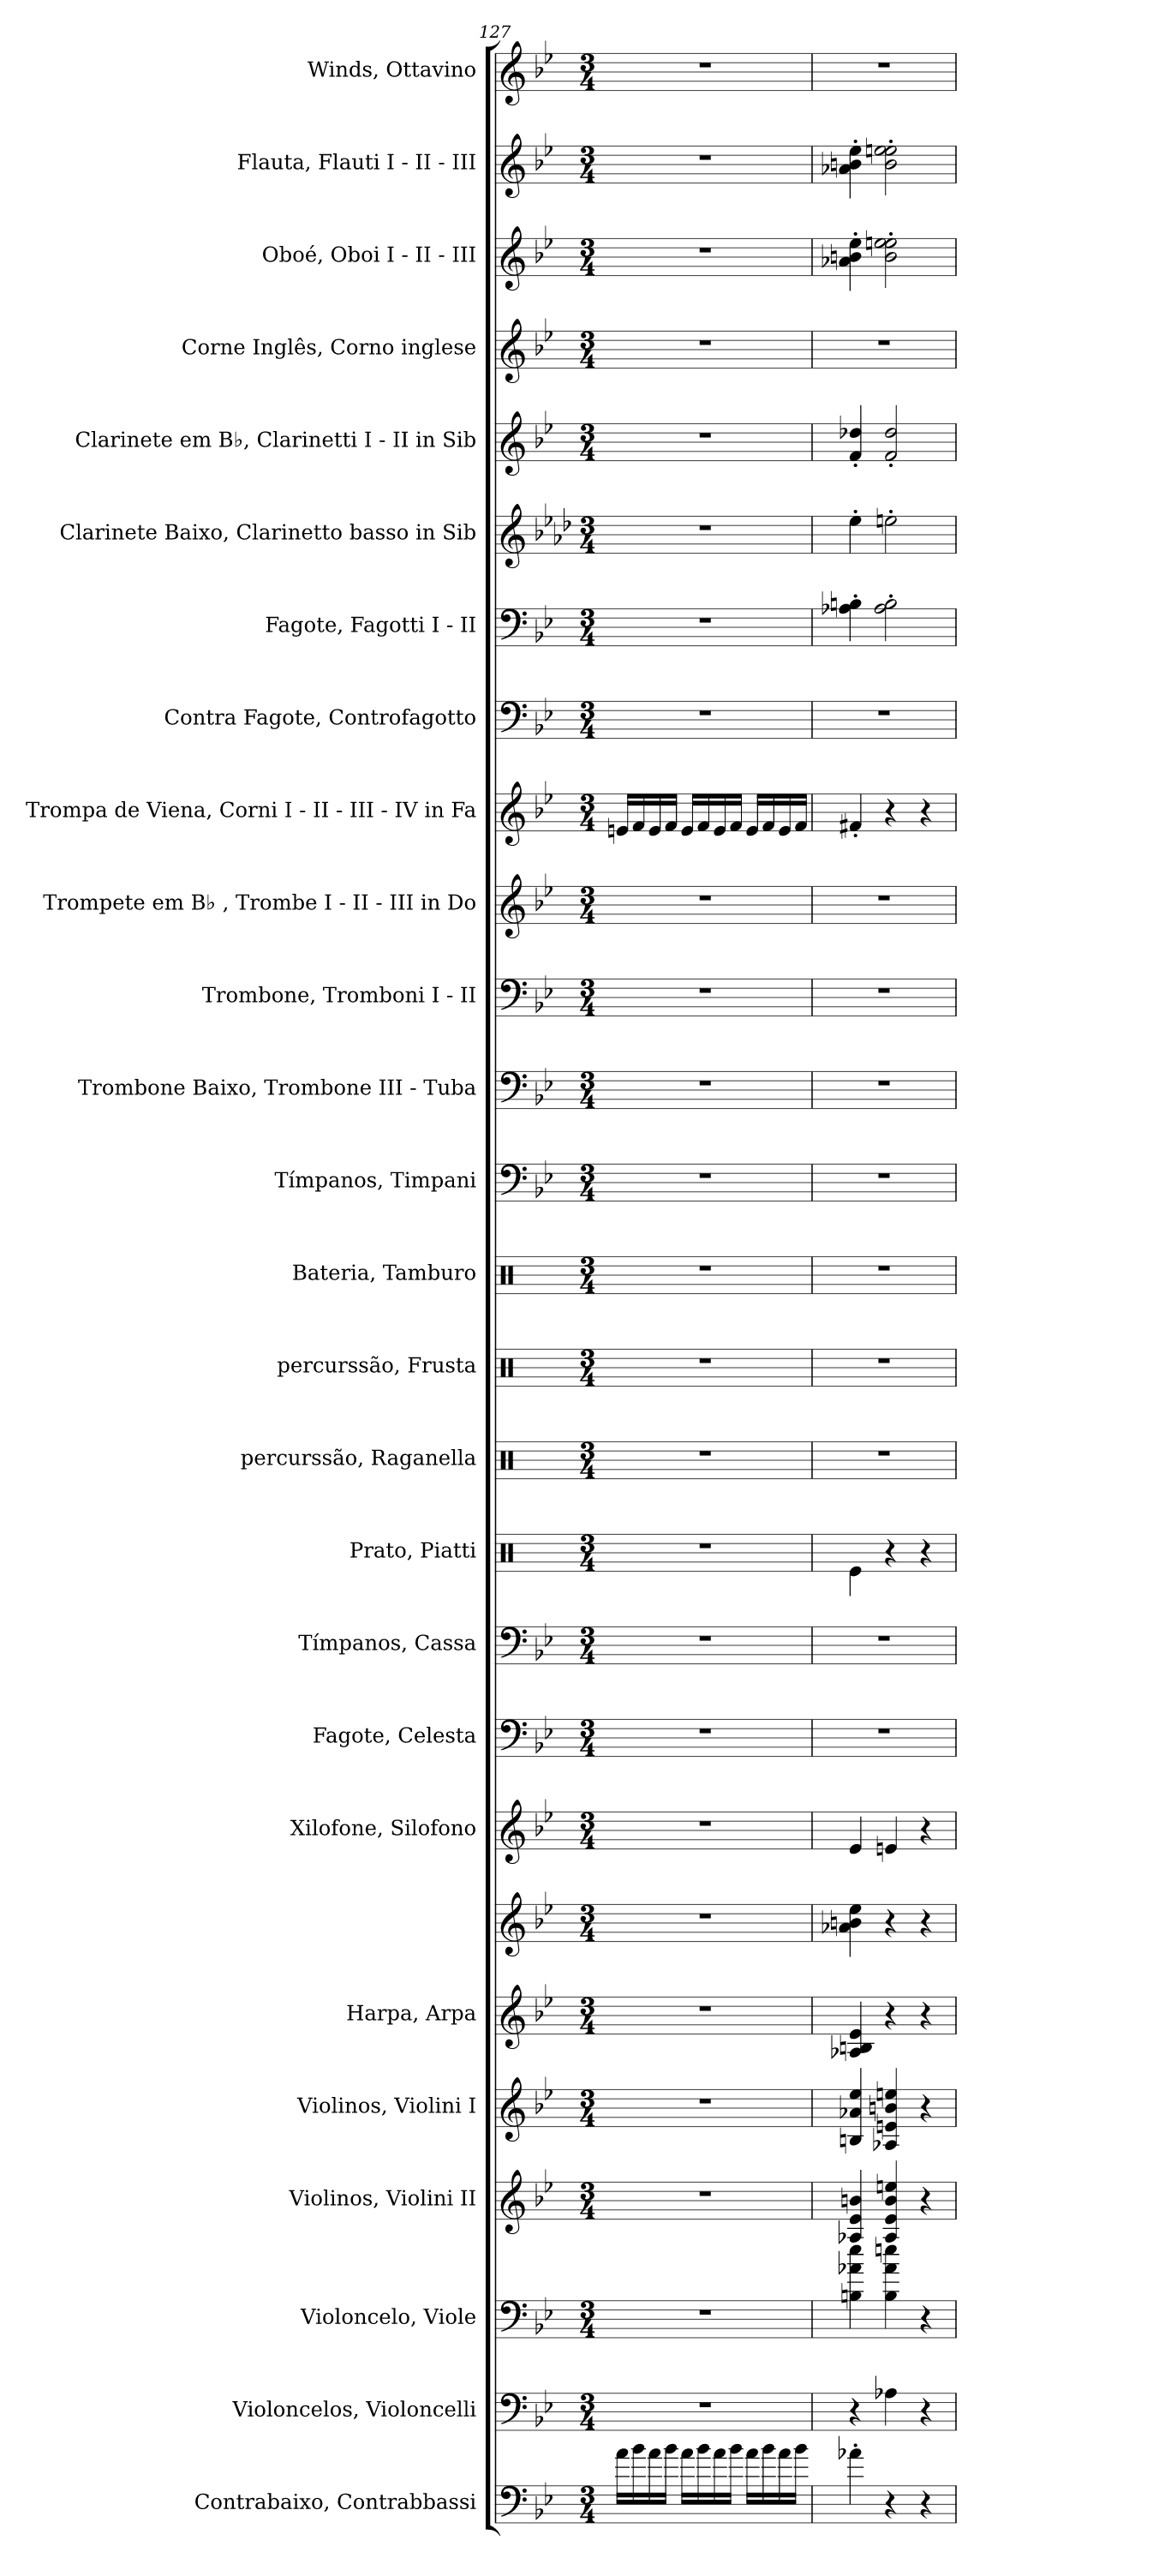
**kern	**kern	**kern	**kern	**kern	**kern	**kern	**kern	**kern	**kern	**kern	**kern	**kern	**kern	**kern	**kern	**kern	**kern	**kern	**kern	**kern	**kern	**kern	**kern	**kern	**kern	**kern
*part26	*part25	*part24	*part23	*part22	*part21	*part21	*part20	*part19	*part18	*part17	*part16	*part15	*part14	*part13	*part12	*part11	*part10	*part9	*part8	*part7	*part6	*part5	*part4	*part3	*part2	*part1
*staff27	*staff26	*staff25	*staff24	*staff23	*staff22	*staff21	*staff20	*staff19	*staff18	*staff17	*staff16	*staff15	*staff14	*staff13	*staff12	*staff11	*staff10	*staff9	*staff8	*staff7	*staff6	*staff5	*staff4	*staff3	*staff2	*staff1
*I"Contrabaixo, Contrabbassi	*I"Violoncelos, Violoncelli	*I"Violoncelo, Viole	*I"Violinos, Violini II	*I"Violinos, Violini I	*I"Harpa, Arpa	*	*I"Xilofone, Silofono	*I"Fagote, Celesta	*I"Tímpanos, Cassa	*I"Prato, Piatti	*I"percurssão, Raganella	*I"percurssão, Frusta	*I"Bateria, Tamburo	*I"Tímpanos, Timpani	*I"Trombone Baixo, Trombone III - Tuba	*I"Trombone, Tromboni I - II	*I"Trompete em B♭ , Trombe I - II - III in Do	*I"Trompa de Viena, Corni I - II - III - IV in Fa	*I"Contra Fagote, Controfagotto	*I"Fagote, Fagotti I - II	*I"Clarinete Baixo, Clarinetto basso in Sib	*I"Clarinete em B♭, Clarinetti I - II in Sib	*I"Corne Inglês, Corno inglese	*I"Oboé, Oboi I - II - III	*I"Flauta, Flauti I - II - III	*I"Winds, Ottavino
*I'Cb.	*I'Vcs.	*I'Vc.	*I'Vno.	*I'Vno.	*I'Hpa.	*	*I'Xil.	*I'Fg.	*	*I'Prt.	*I'Perc.	*I'Perc.	*	*I'Timp.	*I'Tbn. B.	*I'Tbn.	*I'Tp. B♭	*	*I'Ct. Fg.	*I'Fg.	*I'Cl. B.	*I'Cl. B♭	*I'C. I.	*I'Ob.	*I'Fl.	*I'Wi.
!!LO:PB:g=z
*clefF4	*clefF4	*clefF4	*clefG2	*clefG2	*clefG2	*clefG2	*clefG2	*clefF4	*clefF4	*clefX	*clefX	*clefX	*clefX	*clefF4	*clefF4	*clefF4	*clefG2	*clefG2	*clefF4	*clefF4	*clefG2	*clefG2	*clefG2	*clefG2	*clefG2	*clefG2
*ITrd7c12	*	*	*	*	*	*	*ITrd-7c-12	*	*	*	*	*	*	*	*	*	*ITrd1c2	*ITrd4c7	*ITrd7c12	*	*ITrd8c14	*ITrd1c2	*ITrd4c7	*	*	*
*k[b-e-]	*k[b-e-]	*k[b-e-]	*k[b-e-]	*k[b-e-]	*k[b-e-]	*k[b-e-]	*k[b-e-]	*k[b-e-]	*k[b-e-]	*k[]	*k[]	*k[]	*k[]	*k[b-e-]	*k[b-e-]	*k[b-e-]	*k[b-e-a-d-]	*k[b-e-a-]	*k[b-e-]	*k[b-e-]	*k[b-e-a-d-]	*k[b-e-a-d-]	*k[b-e-a-]	*k[b-e-]	*k[b-e-]	*k[b-e-]
*M3/4	*M3/4	*M3/4	*M3/4	*M3/4	*M3/4	*M3/4	*M3/4	*M3/4	*M3/4	*M3/4	*M3/4	*M3/4	*M3/4	*M3/4	*M3/4	*M3/4	*M3/4	*M3/4	*M3/4	*M3/4	*M3/4	*M3/4	*M3/4	*M3/4	*M3/4	*M3/4
=127	=127	=127	=127	=127	=127	=127	=127	=127	=127	=127	=127	=127	=127	=127	=127	=127	=127	=127	=127	=127	=127	=127	=127	=127	=127	=127
16A\LL	2.r	2.r	2.r	2.r	2.r	2.r	2.r	2.r	2.r	2.r	2.r	2.r	2.r	2.r	2.r	2.r	2.r	16An/LL	2.r	2.r	2.r	2.r	2.r	2.r	2.r	2.r
16B-\	.	.	.	.	.	.	.	.	.	.	.	.	.	.	.	.	.	16B-/	.	.	.	.	.	.	.	.
16A\	.	.	.	.	.	.	.	.	.	.	.	.	.	.	.	.	.	16A/	.	.	.	.	.	.	.	.
16B-\JJ	.	.	.	.	.	.	.	.	.	.	.	.	.	.	.	.	.	16B-/JJ	.	.	.	.	.	.	.	.
16A\LL	.	.	.	.	.	.	.	.	.	.	.	.	.	.	.	.	.	16A/LL	.	.	.	.	.	.	.	.
16B-\	.	.	.	.	.	.	.	.	.	.	.	.	.	.	.	.	.	16B-/	.	.	.	.	.	.	.	.
16A\	.	.	.	.	.	.	.	.	.	.	.	.	.	.	.	.	.	16A/	.	.	.	.	.	.	.	.
16B-\JJ	.	.	.	.	.	.	.	.	.	.	.	.	.	.	.	.	.	16B-/JJ	.	.	.	.	.	.	.	.
16A\LL	.	.	.	.	.	.	.	.	.	.	.	.	.	.	.	.	.	16A/LL	.	.	.	.	.	.	.	.
16B-\	.	.	.	.	.	.	.	.	.	.	.	.	.	.	.	.	.	16B-/	.	.	.	.	.	.	.	.
16A\	.	.	.	.	.	.	.	.	.	.	.	.	.	.	.	.	.	16A/	.	.	.	.	.	.	.	.
16B-\JJ	.	.	.	.	.	.	.	.	.	.	.	.	.	.	.	.	.	16B-/JJ	.	.	.	.	.	.	.	.
=128	=128	=128	=128	=128	=128	=128	=128	=128	=128	=128	=128	=128	=128	=128	=128	=128	=128	=128	=128	=128	=128	=128	=128	=128	=128	=128
*	*	*	*	*	*	*	*	*	*	*	*	*	*	*	*	*	*	*	*	*	*	*	*	*	*	*MM170
4A-X'\	4r	4Bn\ 4a-X\ 4ee-\	4A-X/ 4e-/ 4bn/	4Bn/ 4a-X/ 4ee-/	4A-X/ 4Bn/ 4e-/	4a-X\ 4bn\ 4ee-\	4ee-/	2.r	2.r	4Re\	2.r	2.r	2.r	2.r	2.r	2.r	2.r	4Bn'/	2.r	4A-X\' 4Bn\'	4e-'\	4e-/' 4cc-X/'	2.r	4a-X\' 4bn\' 4ee-\'	4a-X\' 4bn\' 4ee-\'	2.r
4r	4A-X\	4B\ 4a-\ 4een\	4A-/ 4e-/ 4b/ 4een/	4A-X/ 4en/ 4bn/ 4een/	4r	4r	4een/	.	.	4r	.	.	.	.	.	.	.	4r	.	2A-\' 2B\'	2en'\	2e-/' 2cc-/'	.	2b\' 2ee-\' 2een\'	2b\' 2ee-\' 2een\'	.
4r	4r	4r	4r	4r	4r	4r	4r	.	.	4r	.	.	.	.	.	.	.	4r	.	.	.	.	.	.	.	.
=	=	=	=	=	=	=	=	=	=	=	=	=	=	=	=	=	=	=	=	=	=	=	=	=	=	=
*-	*-	*-	*-	*-	*-	*-	*-	*-	*-	*-	*-	*-	*-	*-	*-	*-	*-	*-	*-	*-	*-	*-	*-	*-	*-	*-
